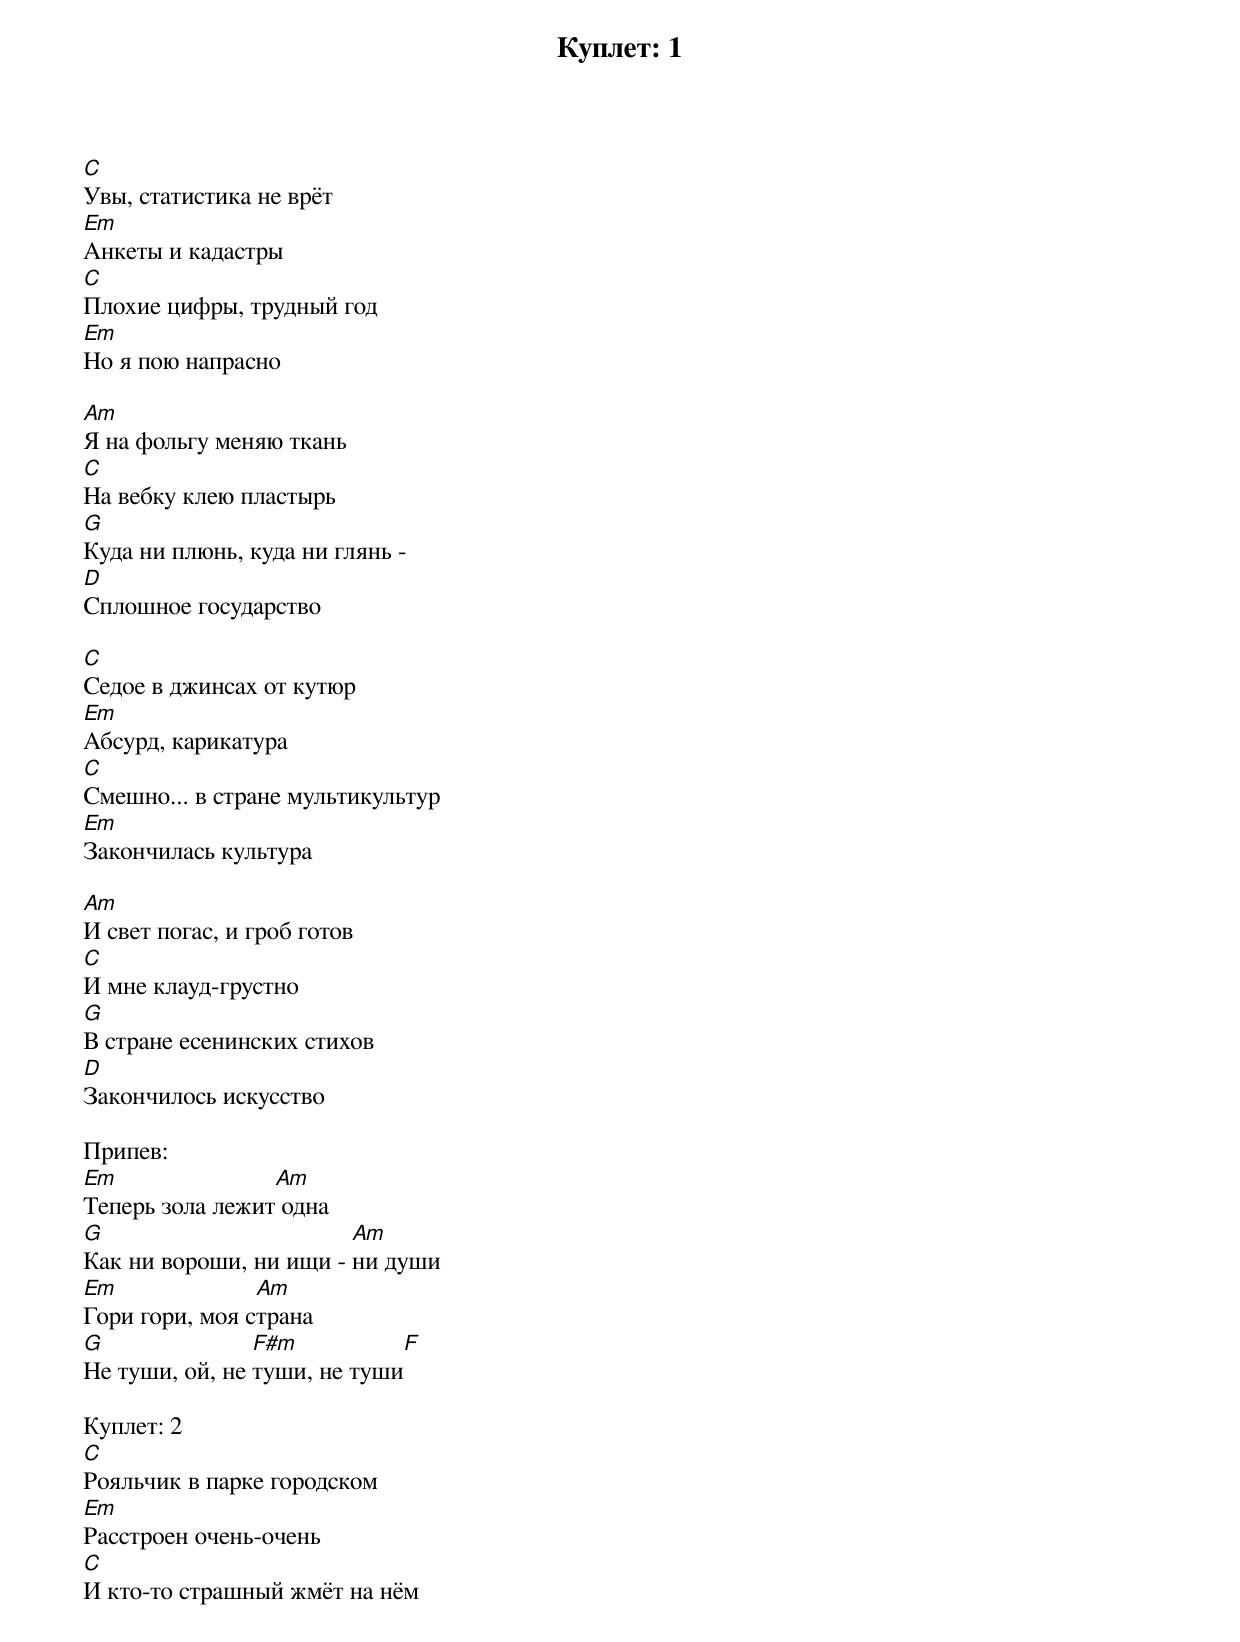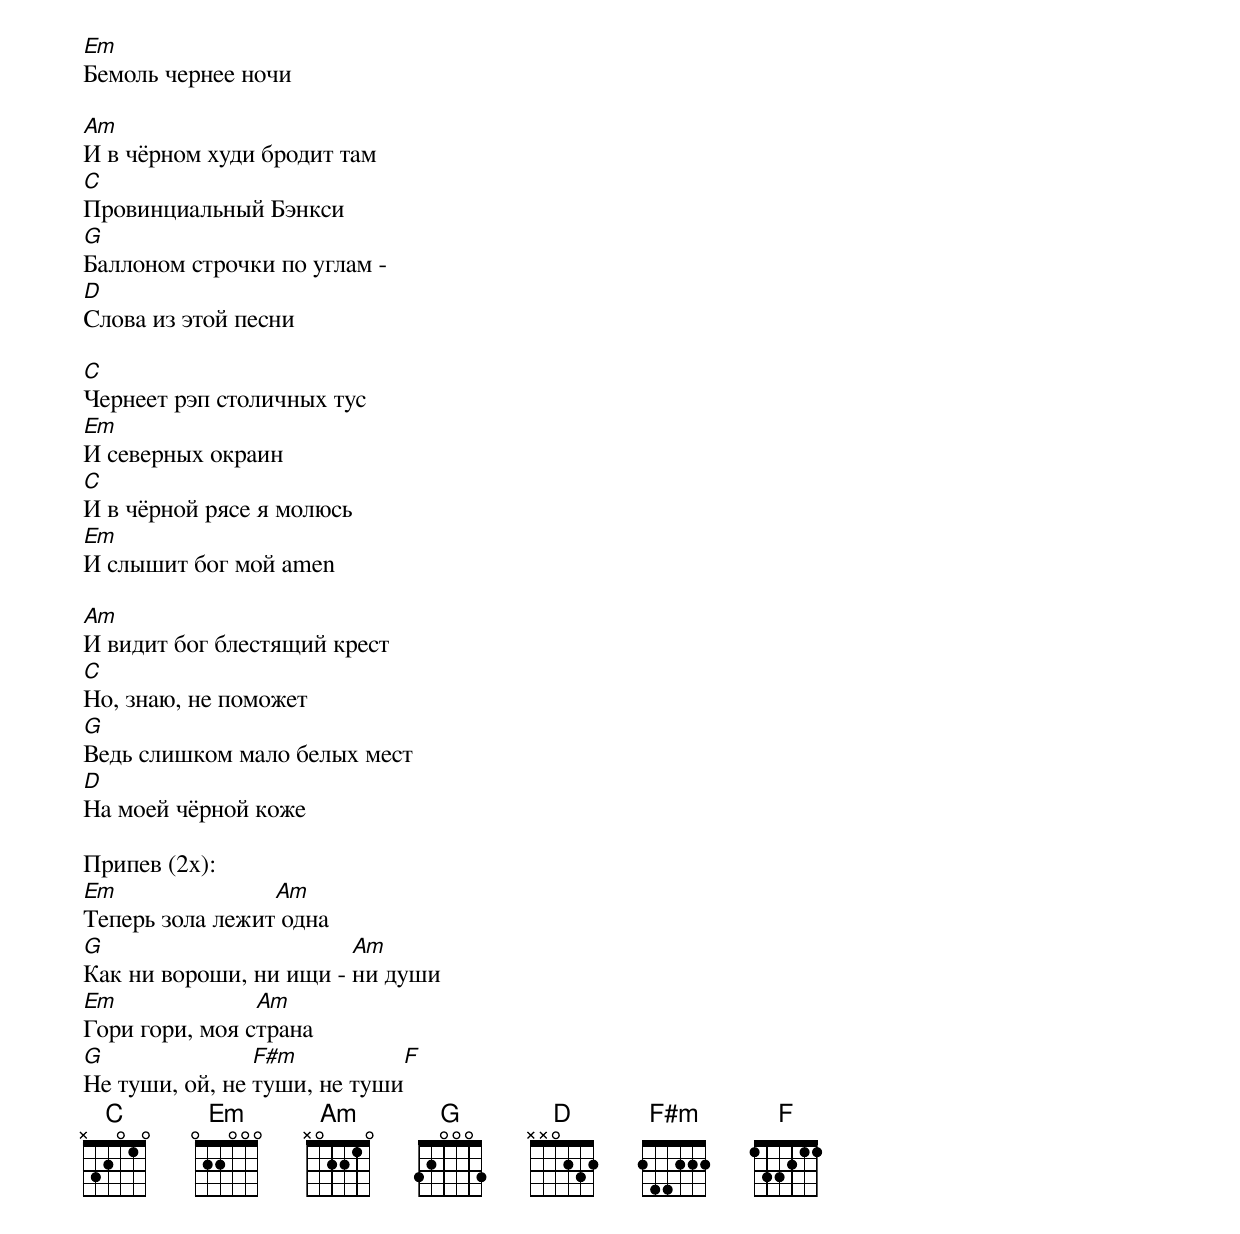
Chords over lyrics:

Куплет: 1
C
Увы, статистика не врёт
Em
Анкеты и кадастры
C
Плохие цифры, трудный год
Em
Но я пою напрасно

Am
Я на фольгу меняю ткань
C
На вебку клею пластырь
G
Куда ни плюнь, куда ни глянь -
D
Сплошное государство

C
Седое в джинсах от кутюр
Em
Абсурд, карикатура
C
Смешно... в стране мультикультур
Em
Закончилась культура

Am
И свет погас, и гроб готов
C
И мне клауд-грустно
G
В стране есенинских стихов
D
Закончилось искусство

Припев:
Em               Am
Теперь зола лежит одна
G                       Am
Как ни вороши, ни ищи - ни души
Em              Am
Гори гори, моя страна
G               F#m          F
Не туши, ой, не туши, не туши

Куплет: 2
C
Рояльчик в парке городском
Em
Расстроен очень-очень
C
И кто-то страшный жмёт на нём
Em
Бемоль чернее ночи

Am
И в чёрном худи бродит там
C
Провинциальный Бэнкси
G
Баллоном строчки по углам -
D
Слова из этой песни

C
Чернеет рэп столичных тус
Em
И северных окраин
C
И в чёрной рясе я молюсь
Em
И слышит бог мой amen

Am
И видит бог блестящий крест
C
Но, знаю, не поможет
G
Ведь слишком мало белых мест
D
На моей чёрной коже

Припев (2x):
Em               Am
Теперь зола лежит одна
G                       Am
Как ни вороши, ни ищи - ни души
Em              Am
Гори гори, моя страна
G               F#m          F
Не туши, ой, не туши, не туши
